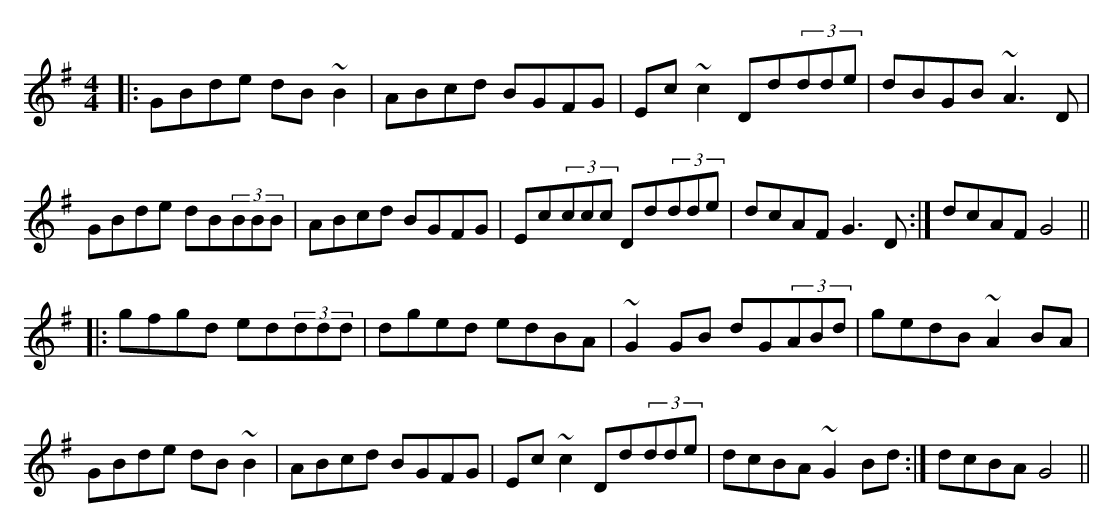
X:1
M:4/4
K:G
|:GBde dB~B2|ABcd BGFG|Ec~c2 Dd(3dde|dBGB ~A3D|
GBde dB(3BBB|ABcd BGFG|Ec(3ccc Dd(3dde|dcAF G3D:|dcAF G4||
|:gfgd ed(3ddd|dged edBA|~G2GB dG(3ABd|gedB ~A2BA|
GBde dB~B2|ABcd BGFG|Ec~c2 Dd(3dde|dcBA ~G2Bd:|dcBAG4||
